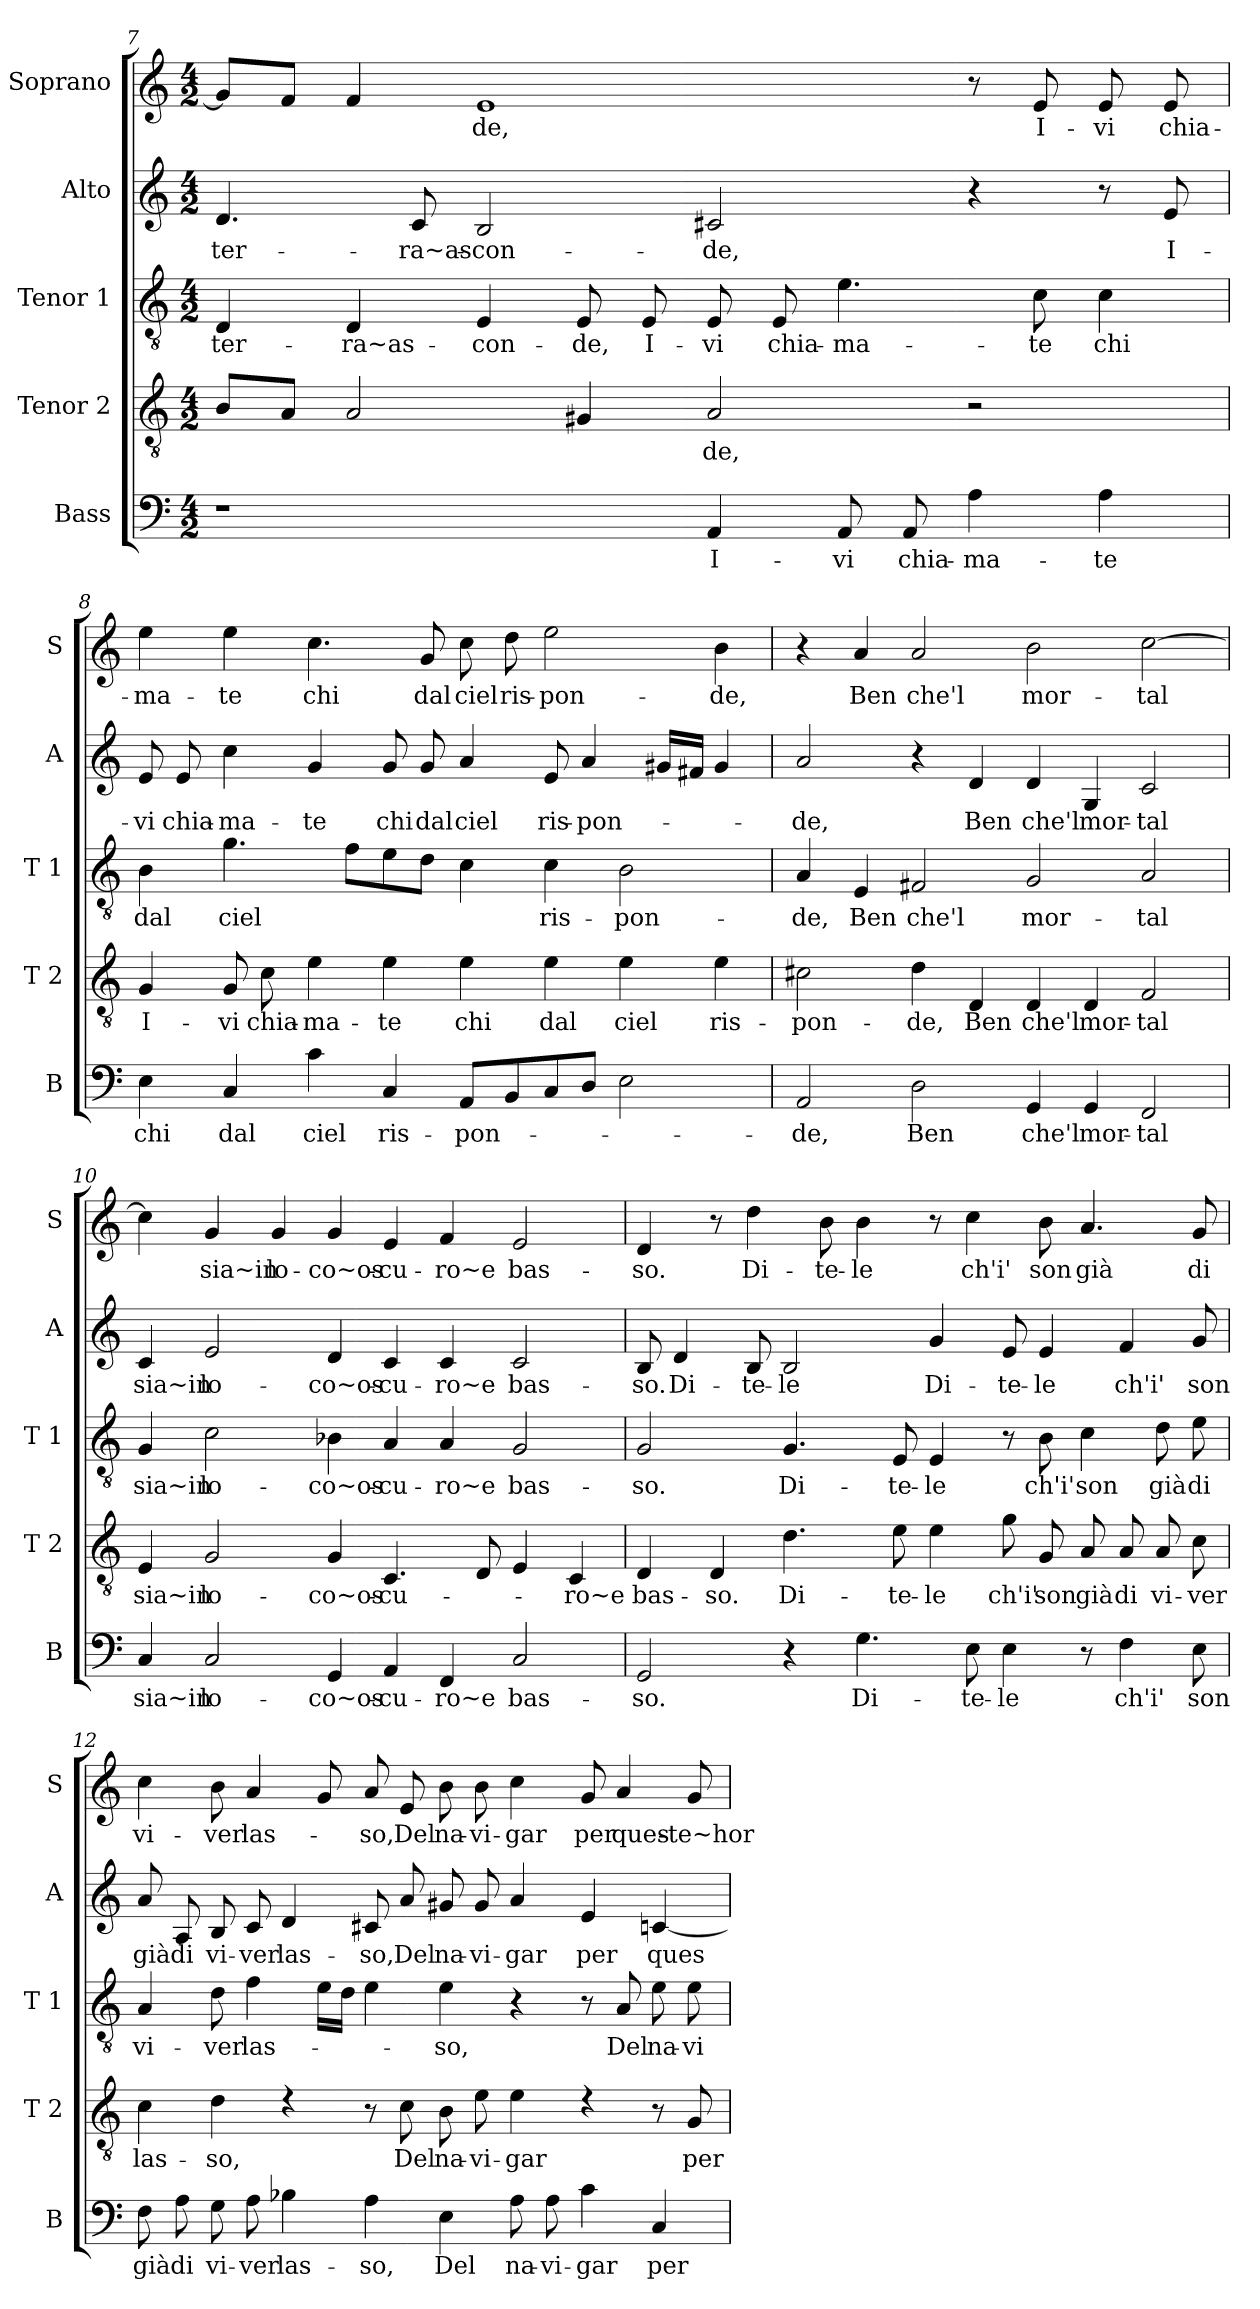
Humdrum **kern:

**kern	**text	**kern	**text	**kern	**text	**kern	**text	**kern	**text
*part5	*part5	*part4	*part4	*part3	*part3	*part2	*part2	*part1	*part1
*staff5	*staff5	*staff4	*staff4	*staff3	*staff3	*staff2	*staff2	*staff1	*staff1
*I"Bass	*	*I"Tenor 2	*	*I"Tenor 1	*	*I"Alto	*	*I"Soprano	*
*I'B	*	*I'T 2	*	*I'T 1	*	*I'A	*	*I'S	*
!!LO:LB:g=z
*clefF4	*	*clefGv2	*	*clefGv2	*	*clefG2	*	*clefG2	*
*k[]	*	*k[]	*	*k[]	*	*k[]	*	*k[]	*
*C:	*	*C:	*	*C:	*	*C:	*	*C:	*
*M4/2	*	*M4/2	*	*M4/2	*	*M4/2	*	*M4/2	*
=7	=7	=7	=7	=7	=7	=7	=7	=7	=7
!	!	!	!	!	!LO:LY:b	!	!LO:LY:b	!	!
1r	.	8B/L	.	4D/	ter-	4.d/	ter-	8g/L]	.
.	.	8A/J	.	.	.	.	.	8f/J	.
!	!	!	!	!	!LO:LY:b	!	!	!	!
.	.	2A/	.	4D/	-ra~as-	.	.	4f/	.
!	!	!	!	!	!	!	!LO:LY:b	!	!
.	.	.	.	.	.	8c/	-ra~as-	.	.
!	!	!	!	!	!LO:LY:b	!	!LO:LY:b	!	!LO:LY:b
.	.	.	.	4E/	-con-	2B/	-con-	1e	-de,
!	!	!	!	!	!LO:LY:b	!	!	!	!
.	.	4G#X/	.	8E/	-de,	.	.	.	.
!	!	!	!	!	!LO:LY:b	!	!	!	!
.	.	.	.	8E/	I-	.	.	.	.
!	!LO:LY:b	!	!LO:LY:b	!	!LO:LY:b	!	!LO:LY:b	!	!
4AA/	I-	2A/	-de,	8E/	-vi	2c#X/	-de,	.	.
!	!	!	!	!	!LO:LY:b	!	!	!	!
.	.	.	.	8E/	chia-	.	.	.	.
!	!LO:LY:b	!	!	!	!LO:LY:b	!	!	!	!
8AA/	-vi	.	.	4.e\	-ma-	.	.	.	.
!	!LO:LY:b	!	!	!	!	!	!	!	!
8AA/	chia-	.	.	.	.	.	.	.	.
!	!LO:LY:b	!	!	!	!	!	!	!	!
4A\	-ma-	2r	.	.	.	4r	.	8r	.
!	!	!	!	!	!LO:LY:b	!	!	!	!LO:LY:b
.	.	.	.	8c\	-te	.	.	8e/	I-
!	!LO:LY:b	!	!	!	!LO:LY:b	!	!	!	!LO:LY:b
4A\	-te	.	.	4c\	chi	8r	.	8e/	-vi
!	!	!	!	!	!	!	!LO:LY:b	!	!LO:LY:b
.	.	.	.	.	.	8e/	I-	8e/	chia-
=8	=8	=8	=8	=8	=8	=8	=8	=8	=8
!	!LO:LY:b	!	!LO:LY:b	!	!LO:LY:b	!	!LO:LY:b	!	!LO:LY:b
4E\	chi	4G/	I-	4B\	dal	8e/	-vi	4ee\	-ma-
!	!	!	!	!	!	!	!LO:LY:b	!	!
.	.	.	.	.	.	8e/	chia-	.	.
!	!LO:LY:b	!	!LO:LY:b	!	!LO:LY:b	!	!LO:LY:b	!	!LO:LY:b
4C/	dal	8G/	-vi	4.g\	ciel	4cc\	-ma-	4ee\	-te
!	!	!	!LO:LY:b	!	!	!	!	!	!
.	.	8c\	chia-	.	.	.	.	.	.
!	!LO:LY:b	!	!LO:LY:b	!	!	!	!LO:LY:b	!	!LO:LY:b
4c\	ciel	4e\	-ma-	.	.	4g/	-te	4.cc\	chi
.	.	.	.	8f\L	.	.	.	.	.
!	!LO:LY:b	!	!LO:LY:b	!	!	!	!LO:LY:b	!	!
4C/	ris-	4e\	-te	8e\	.	8g/	chi	.	.
!	!	!	!	!	!	!	!LO:LY:b	!	!LO:LY:b
.	.	.	.	8d\J	.	8g/	dal	8g/	dal
!	!LO:LY:b	!	!LO:LY:b	!	!	!	!LO:LY:b	!	!LO:LY:b
8AA/L	-pon-	4e\	chi	4c\	.	4a/	ciel	8cc\	ciel
!	!	!	!	!	!	!	!	!	!LO:LY:b
8BB/	.	.	.	.	.	.	.	8dd\	ris-
!	!	!	!LO:LY:b	!	!LO:LY:b	!	!LO:LY:b	!	!LO:LY:b
8C/	.	4e\	dal	4c\	ris-	8e/	ris-	2ee\	-pon-
!	!	!	!	!	!	!	!LO:LY:b	!	!
8D/J	.	.	.	.	.	4a/	-pon-	.	.
!	!	!	!LO:LY:b	!	!LO:LY:b	!	!	!	!
2E\	.	4e\	ciel	2B\	-pon-	.	.	.	.
.	.	.	.	.	.	16g#X/LL	.	.	.
.	.	.	.	.	.	16f#X/JJ	.	.	.
!	!	!	!LO:LY:b	!	!	!	!	!	!LO:LY:b
.	.	4e\	ris-	.	.	4g#/	.	4b\	-de,
=9	=9	=9	=9	=9	=9	=9	=9	=9	=9
!	!LO:LY:b	!	!LO:LY:b	!	!LO:LY:b	!	!LO:LY:b	!	!
2AA/	-de,	2c#X\	-pon-	4A/	-de,	2a/	-de,	4r	.
!	!	!	!	!	!LO:LY:b	!	!	!	!LO:LY:b
.	.	.	.	4E/	Ben	.	.	4a/	Ben
!	!LO:LY:b	!	!LO:LY:b	!	!LO:LY:b	!	!	!	!LO:LY:b
2D\	Ben	4d\	-de,	2F#X/	che'l	4r	.	2a/	che'l
!	!	!	!LO:LY:b	!	!	!	!LO:LY:b	!	!
.	.	4D/	Ben	.	.	4d/	Ben	.	.
!	!LO:LY:b	!	!LO:LY:b	!	!LO:LY:b	!	!LO:LY:b	!	!LO:LY:b
4GG/	che'l	4D/	che'l	2G/	mor-	4d/	che'l	2b\	mor-
!	!LO:LY:b	!	!LO:LY:b	!	!	!	!LO:LY:b	!	!
4GG/	mor-	4D/	mor-	.	.	4G/	mor-	.	.
!	!LO:LY:b	!	!LO:LY:b	!	!LO:LY:b	!	!LO:LY:b	!	!LO:LY:b
2FF/	-tal	2F/	-tal	2A/	-tal	2c/	-tal	[2cc\	-tal
!!LO:PB:g=z
=10	=10	=10	=10	=10	=10	=10	=10	=10	=10
!	!LO:LY:b	!	!LO:LY:b	!	!LO:LY:b	!	!LO:LY:b	!	!
4C/	sia~in	4E/	sia~in	4G/	sia~in	4c/	sia~in	4cc\]	.
!	!LO:LY:b	!	!LO:LY:b	!	!LO:LY:b	!	!LO:LY:b	!	!LO:LY:b
2C/	lo-	2G/	lo-	2c\	lo-	2e/	lo-	4g/	sia~in
!	!	!	!	!	!	!	!	!	!LO:LY:b
.	.	.	.	.	.	.	.	4g/	lo-
!	!LO:LY:b	!	!LO:LY:b	!	!LO:LY:b	!	!LO:LY:b	!	!LO:LY:b
4GG/	-co~os-	4G/	-co~os-	4B-X\	-co~os-	4d/	-co~os-	4g/	-co~os-
!	!LO:LY:b	!	!LO:LY:b	!	!LO:LY:b	!	!LO:LY:b	!	!LO:LY:b
4AA/	-cu-	4.C/	-cu-	4A/	-cu-	4c/	-cu-	4e/	-cu-
!	!LO:LY:b	!	!	!	!LO:LY:b	!	!LO:LY:b	!	!LO:LY:b
4FF/	-ro~e	.	.	4A/	-ro~e	4c/	-ro~e	4f/	-ro~e
.	.	8D/	.	.	.	.	.	.	.
!	!LO:LY:b	!	!	!	!LO:LY:b	!	!LO:LY:b	!	!LO:LY:b
2C/	bas-	4E/	.	2G/	bas-	2c/	bas-	2e/	bas-
!	!	!	!LO:LY:b	!	!	!	!	!	!
.	.	4C/	-ro~e	.	.	.	.	.	.
=11	=11	=11	=11	=11	=11	=11	=11	=11	=11
!	!LO:LY:b	!	!LO:LY:b	!	!LO:LY:b	!	!LO:LY:b	!	!LO:LY:b
2GG/	-so.	4D/	bas-	2G/	-so.	8B/	-so.	4d/	-so.
!	!	!	!	!	!	!	!LO:LY:b	!	!
.	.	.	.	.	.	4d/	Di-	.	.
!	!	!	!LO:LY:b	!	!	!	!	!	!
.	.	4D/	-so.	.	.	.	.	8r	.
!	!	!	!	!	!	!	!LO:LY:b	!	!LO:LY:b
.	.	.	.	.	.	8B/	-te-	4dd\	Di-
!	!	!	!LO:LY:b	!	!LO:LY:b	!	!LO:LY:b	!	!
4r	.	4.d\	Di-	4.G/	Di-	2B/	-le	.	.
!	!	!	!	!	!	!	!	!	!LO:LY:b
.	.	.	.	.	.	.	.	8b\	-te-
!	!LO:LY:b	!	!	!	!	!	!	!	!LO:LY:b
4.G\	Di-	.	.	.	.	.	.	4b\	-le
!	!	!	!LO:LY:b	!	!LO:LY:b	!	!	!	!
.	.	8e\	-te-	8E/	-te-	.	.	.	.
!	!	!	!LO:LY:b	!	!LO:LY:b	!	!LO:LY:b	!	!
.	.	4e\	-le	4E/	-le	4g/	Di-	8r	.
!	!LO:LY:b	!	!	!	!	!	!	!	!LO:LY:b
8E\	-te-	.	.	.	.	.	.	4cc\	ch'i'
!	!LO:LY:b	!	!LO:LY:b	!	!	!	!LO:LY:b	!	!
4E\	-le	8g\	ch'i'	8r	.	8e/	-te-	.	.
!	!	!	!LO:LY:b	!	!LO:LY:b	!	!LO:LY:b	!	!LO:LY:b
.	.	8G/	son	8B\	ch'i'	4e/	-le	8b\	son
!	!	!	!LO:LY:b	!	!LO:LY:b	!	!	!	!LO:LY:b
8r	.	8A/	già	4c\	son	.	.	4.a/	già
!	!LO:LY:b	!	!LO:LY:b	!	!	!	!LO:LY:b	!	!
4F\	ch'i'	8A/	di	.	.	4f/	ch'i'	.	.
!	!	!	!LO:LY:b	!	!LO:LY:b	!	!	!	!
.	.	8A/	vi-	8d\	già	.	.	.	.
!	!LO:LY:b	!	!LO:LY:b	!	!LO:LY:b	!	!LO:LY:b	!	!LO:LY:b
8E\	son	8c\	-ver	8e\	di	8g/	son	8g/	di
=12	=12	=12	=12	=12	=12	=12	=12	=12	=12
!	!LO:LY:b	!	!LO:LY:b	!	!LO:LY:b	!	!LO:LY:b	!	!LO:LY:b
8F\	già	4c\	las-	4A/	vi-	8a/	già	4cc\	vi-
!	!LO:LY:b	!	!	!	!	!	!LO:LY:b	!	!
8A\	di	.	.	.	.	8A/	di	.	.
!	!LO:LY:b	!	!LO:LY:b	!	!LO:LY:b	!	!LO:LY:b	!	!LO:LY:b
8G\	vi-	4d\	-so,	8d\	-ver	8B/	vi-	8b\	-ver
!	!LO:LY:b	!	!	!	!LO:LY:b	!	!LO:LY:b	!	!LO:LY:b
8A\	-ver	.	.	4f\	las-	8c/	-ver	4a/	las-
!	!LO:LY:b	!	!	!	!	!	!LO:LY:b	!	!
4B-X\	las-	4rc	.	.	.	4d/	las-	.	.
.	.	.	.	16e\LL	.	.	.	8g/	.
.	.	.	.	16d\JJ	.	.	.	.	.
!	!LO:LY:b	!	!	!	!	!	!LO:LY:b	!	!LO:LY:b
4A\	-so,	8r	.	4e\	.	8c#X/	-so,	8a/	-so,
!	!	!	!LO:LY:b	!	!	!	!LO:LY:b	!	!LO:LY:b
.	.	8c\	Del	.	.	8a/	Del	8e/	Del
!	!LO:LY:b	!	!LO:LY:b	!	!LO:LY:b	!	!LO:LY:b	!	!LO:LY:b
4E\	Del	8B\	na-	4e\	-so,	8g#X/	na-	8b\	na-
!	!	!	!LO:LY:b	!	!	!	!LO:LY:b	!	!LO:LY:b
.	.	8e\	-vi-	.	.	8g#/	-vi-	8b\	-vi-
!	!LO:LY:b	!	!LO:LY:b	!	!	!	!LO:LY:b	!	!LO:LY:b
8A\	na-	4e\	-gar	4r	.	4a/	-gar	4cc\	-gar
!	!LO:LY:b	!	!	!	!	!	!	!	!
8A\	-vi-	.	.	.	.	.	.	.	.
!	!LO:LY:b	!	!	!	!	!	!LO:LY:b	!	!LO:LY:b
4c\	-gar	4rc	.	8r	.	4e/	per	8g/	per
!	!	!	!	!	!LO:LY:b	!	!	!	!LO:LY:b
.	.	.	.	8A/	Del	.	.	4a/	ques-
!	!LO:LY:b	!	!	!	!LO:LY:b	!	!LO:LY:b	!	!
4C/	per	8r	.	8e\	na-	[4cn/	ques-	.	.
!	!	!	!LO:LY:b	!	!LO:LY:b	!	!	!	!LO:LY:b
.	.	8G/	per	8e\	-vi-	.	.	8g/	-te~hor-
=	=	=	=	=	=	=	=	=	=
*-	*-	*-	*-	*-	*-	*-	*-	*-	*-
